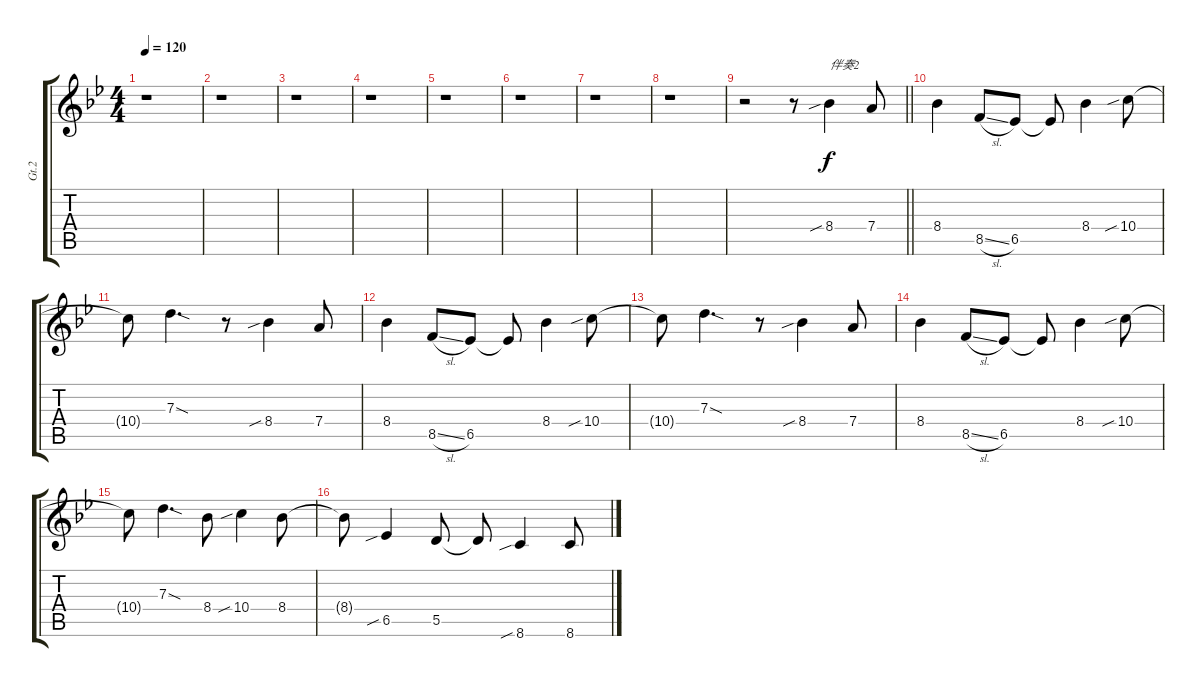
\track ("Gt.2" "Gt.2") {instrument acousticguitarnylon}
\staff {score tabs}
\tuning (E4 B3 G3 D3 A2 E2) {hide}
\ts (4 4)
\tempo 120
\clef g2
\ks bb
r.1{dy f} |
r.1 |
r.1 |
r.1 |
r.1 |
r.1 |
r.1 |
r.1 |
\barLineRight lightlight
r.2 r.8 8.4{sib}.4{txt "伴奏2"} 7.4.8 |
8.4.4 8.5{sl}.8 6.5.8 6.5{t}.8 8.4.4 10.4{sib}.8 |
10.4{t}.8 7.3{sod}.4{d} r.8 8.4{sib}.4 7.4.8 |
8.4.4 8.5{sl}.8 6.5.8 6.5{t}.8 8.4.4 10.4{sib}.8 |
10.4{t}.8 7.3{sod}.4{d} r.8 8.4{sib}.4 7.4.8 |
8.4.4 8.5{sl}.8 6.5.8 6.5{t}.8 8.4.4 10.4{sib}.8 |
10.4{t}.8 7.3{sod}.4{d} 8.4.8 10.4{sib}.4 8.4.8 |
8.4{t}.8 6.5{sib}.4 5.5.8 5.5{t}.8 8.6{sib}.4 8.6.8
